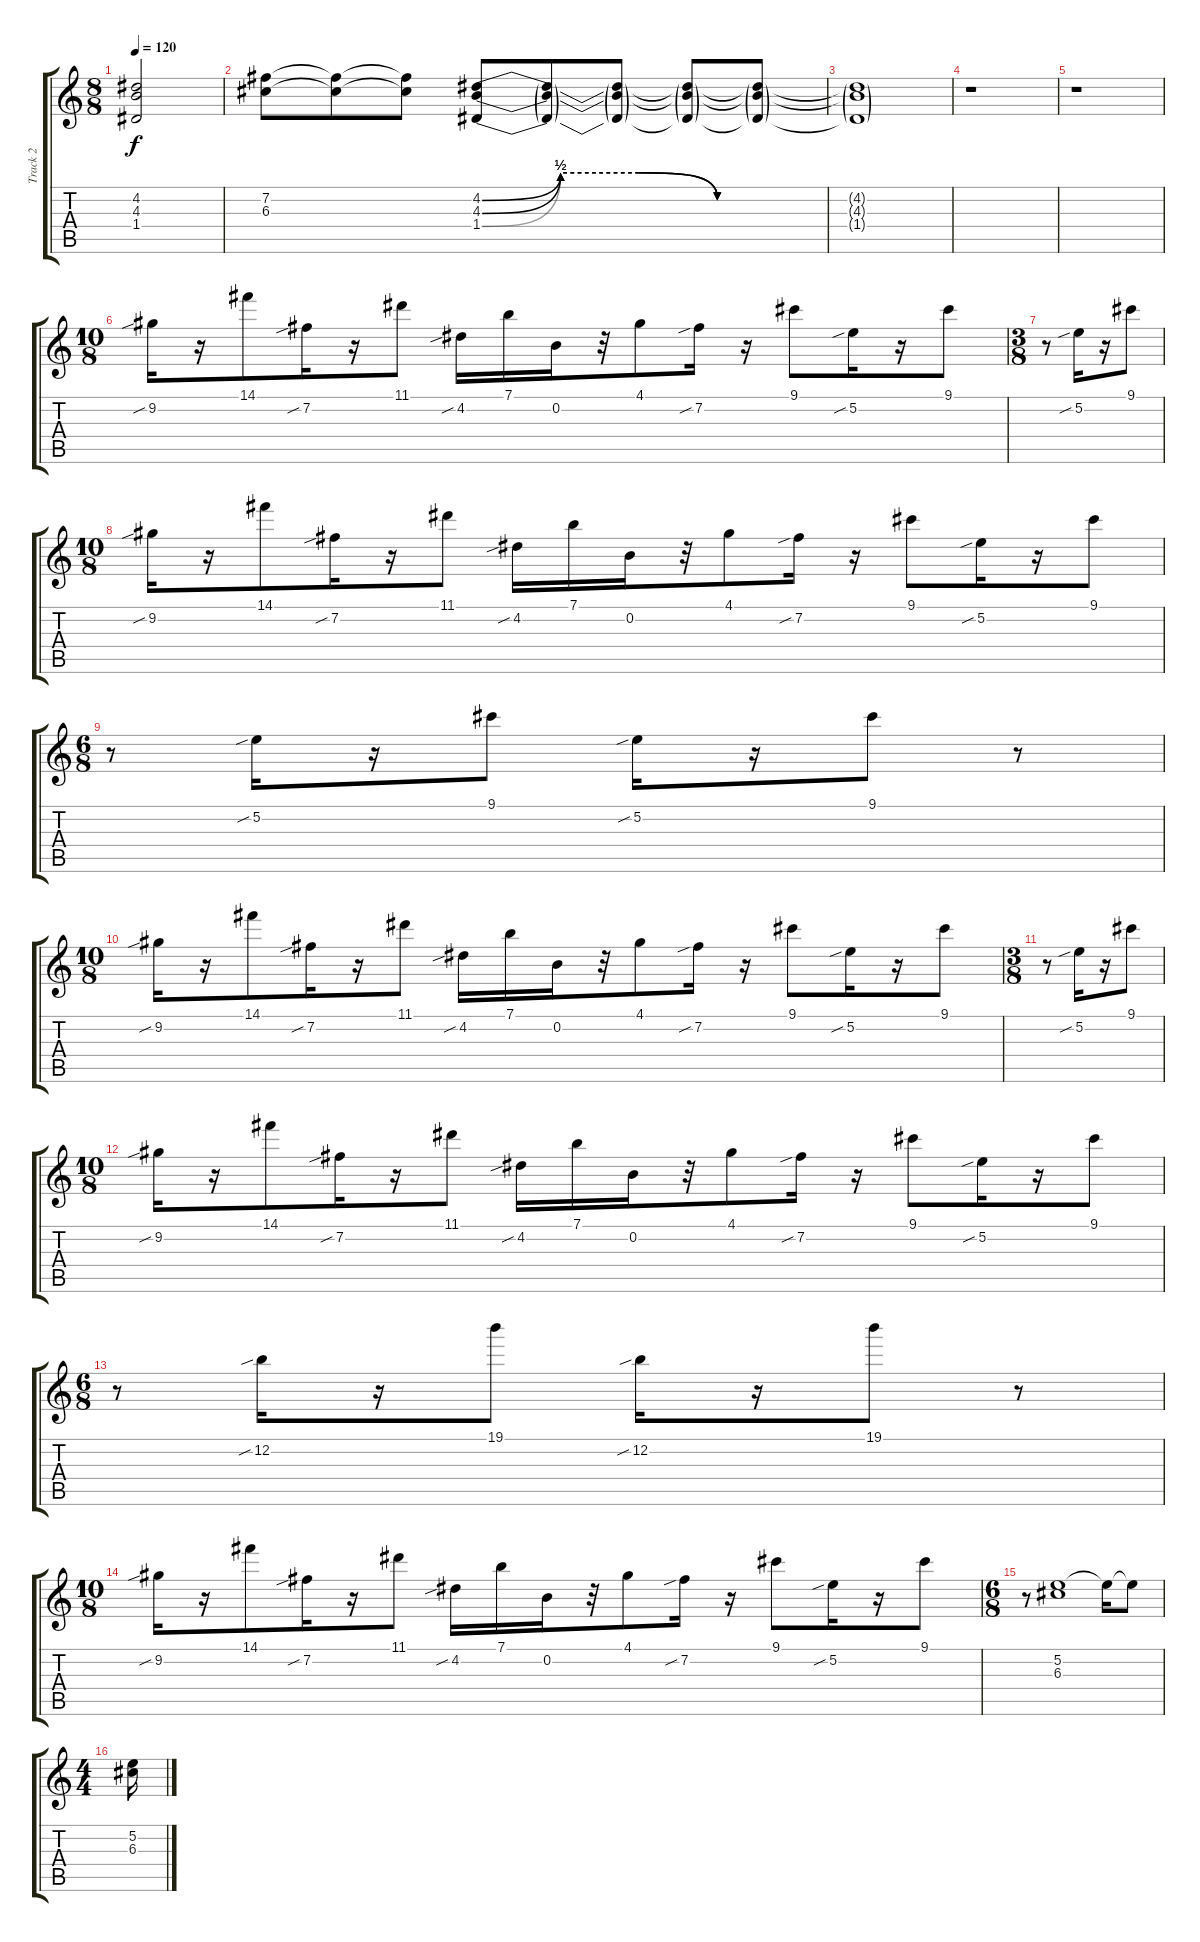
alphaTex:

\track ("Track 2" "Track 2") {instrument distortionguitar}
\staff {score tabs}
\tuning (E4 B3 G3 D3 A2 E2) {hide}
\ts (8 8)
\tempo 120
\clef g2
\ks c
(4.2{t} 4.3{t} 1.4{t}).2{dy f} |
(7.2 6.3).8 (7.2{t} 6.3{t}).8 (7.2{t} 6.3{t}).8 (4.2{be (custom 0 0 10 2 20 2 30 0 60 0)} 4.3{be (custom 0 0 10 2 20 2 30 0 60 0)} 1.4{be (custom 0 0 10 2 20 2 30 0 60 0)}).8 (4.2{t} 4.3{t} 1.4{t}).8 (4.2{t} 4.3{t} 1.4{t}).8 (4.2{t} 4.3{t} 1.4{t}).8 (4.2{t} 4.3{t} 1.4{t}).8 |
(4.2{t} 4.3{t} 1.4{t}).1 |
r.1 |
r.1 |
\ts (10 8)
9.2{sib}.16 r.16 14.1.8 7.2{sib}.16 r.16 11.1.8 4.2{sib}.16 7.1.16 0.2.16 r.32 4.1.8 7.2{sib}.16 r.16 9.1.8 5.2{sib}.16 r.16 9.1.8 |
\ts (3 8)
r.8 5.2{sib}.16 r.16 9.1.8 |
\ts (10 8)
9.2{sib}.16 r.16 14.1.8 7.2{sib}.16 r.16 11.1.8 4.2{sib}.16 7.1.16 0.2.16 r.32 4.1.8 7.2{sib}.16 r.16 9.1.8 5.2{sib}.16 r.16 9.1.8 |
\ts (6 8)
r.8 5.2{sib}.16 r.16 9.1.8 5.2{sib}.16 r.16 9.1.8 r.8 |
\ts (10 8)
9.2{sib}.16 r.16 14.1.8 7.2{sib}.16 r.16 11.1.8 4.2{sib}.16 7.1.16 0.2.16 r.32 4.1.8 7.2{sib}.16 r.16 9.1.8 5.2{sib}.16 r.16 9.1.8 |
\ts (3 8)
r.8 5.2{sib}.16 r.16 9.1.8 |
\ts (10 8)
9.2{sib}.16 r.16 14.1.8 7.2{sib}.16 r.16 11.1.8 4.2{sib}.16 7.1.16 0.2.16 r.32 4.1.8 7.2{sib}.16 r.16 9.1.8 5.2{sib}.16 r.16 9.1.8 |
\ts (6 8)
r.8 12.2{sib}.16 r.16 19.1.8 12.2{sib}.16 r.16 19.1.8 r.8 |
\ts (10 8)
9.2{sib}.16 r.16 14.1.8 7.2{sib}.16 r.16 11.1.8 4.2{sib}.16 7.1.16 0.2.16 r.32 4.1.8 7.2{sib}.16 r.16 9.1.8 5.2{sib}.16 r.16 9.1.8 |
\ts (6 8)
r.8 (5.2 6.3).1 5.2{t}.16 5.2{t}.8 |
\ts (4 4)
(5.2 6.3).16
